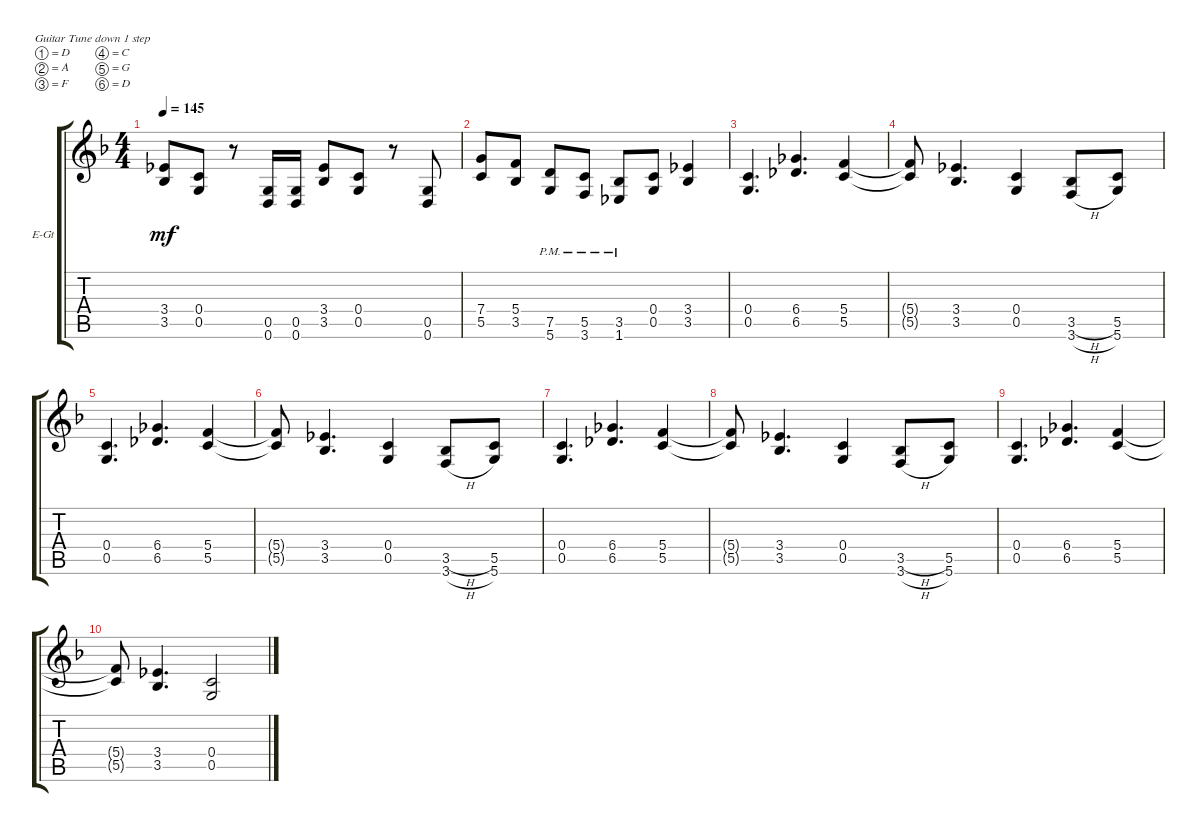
\defaultSystemsLayout 4
\bracketExtendMode groupsimilarinstruments
\firstSystemTrackNameOrientation horizontal
\otherSystemsTrackNameOrientation horizontal
\track ("Rithm Guitar 2" "E-Gt") {instrument distortionguitar}
\staff {score tabs}
\tuning (D4 A3 F3 C3 G2 D2)
\ts (4 4)
\tempo 145
\clef g2
\ks dminor
(3.4 3.5).8{dy mf} (0.4 0.5).8 r.8 (0.5 0.6).16 (0.5 0.6).16 (3.4 3.5).8 (0.4 0.5).8 r.8 (0.5 0.6).8 |
(7.4 5.5).8 (5.4 3.5).8 (7.5{pm} 5.6{pm}).8 (5.5{pm} 3.6{pm}).8 (3.5{pm} 1.6{pm}).8 (0.4 0.5).8 (3.4 3.5).4 |
(0.4 0.5).4{d} (6.4 6.5).4{d} (5.4 5.5).4 |
(5.4{t} 5.5{t}).8 (3.4 3.5).4{d} (0.4 0.5).4 (3.5{h} 3.6{h}).8 (5.5 5.6).8 |
(0.4 0.5).4{d} (6.4 6.5).4{d} (5.4 5.5).4 |
(5.4{t} 5.5{t}).8 (3.4 3.5).4{d} (0.4 0.5).4 (3.5{h} 3.6{h}).8 (5.5 5.6).8 |
(0.4 0.5).4{d} (6.4 6.5).4{d} (5.4 5.5).4 |
(5.4{t} 5.5{t}).8 (3.4 3.5).4{d} (0.4 0.5).4 (3.5{h} 3.6{h}).8 (5.5 5.6).8 |
(0.4 0.5).4{d} (6.4 6.5).4{d} (5.4 5.5).4 |
(5.4{t} 5.5{t}).8 (3.4 3.5).4{d} (0.4 0.5).2
